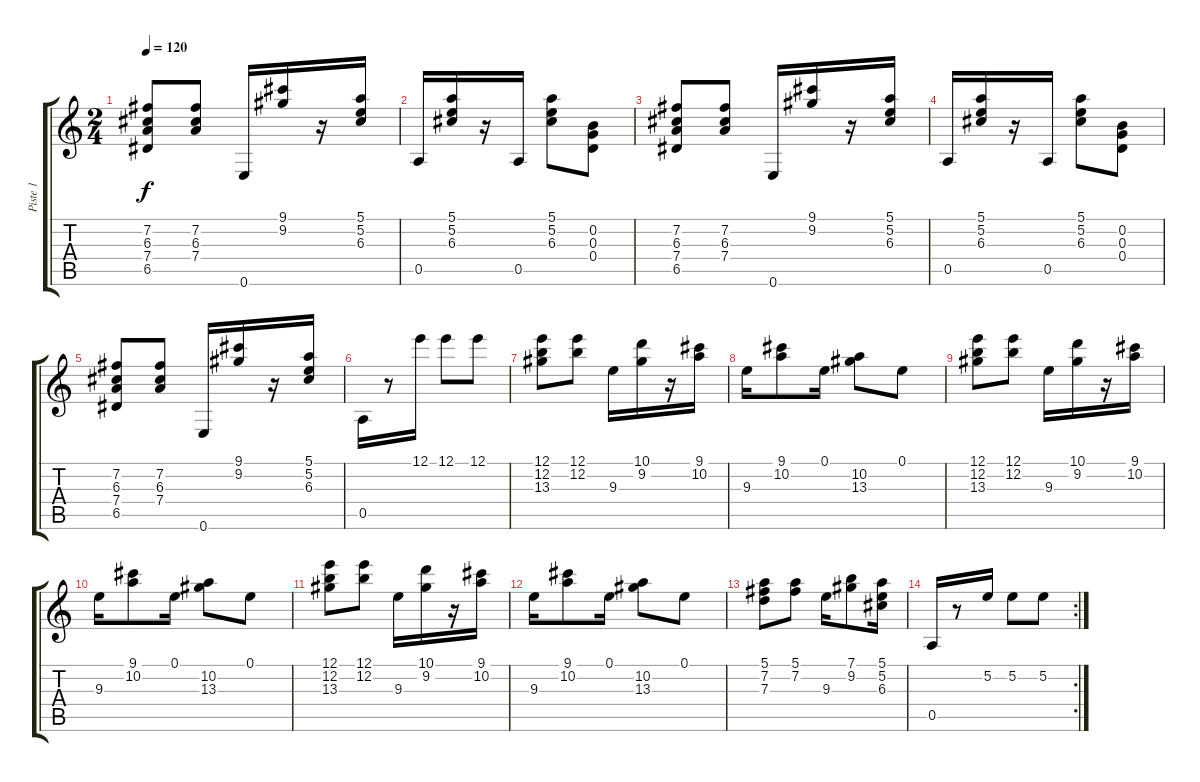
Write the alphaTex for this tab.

\track ("Piste 1" "Piste 1") {instrument acousticguitarnylon}
\staff {score tabs}
\tuning (E4 B3 G3 D3 A2 E2) {hide}
\ts (2 4)
\tempo 120
\clef g2
\ks c
(7.2 6.3 7.4 6.5).8{dy f} (7.2 6.3 7.4).8 0.6.16 (9.1 9.2).16 r.16 (5.1 5.2 6.3).16 |
0.5.16 (5.1 5.2 6.3).16 r.16 0.5.16 (5.1 5.2 6.3).8 (0.2 0.3 0.4).8 |
(7.2 6.3 7.4 6.5).8 (7.2 6.3 7.4).8 0.6.16 (9.1 9.2).16 r.16 (5.1 5.2 6.3).16 |
0.5.16 (5.1 5.2 6.3).16 r.16 0.5.16 (5.1 5.2 6.3).8 (0.2 0.3 0.4).8 |
(7.2 6.3 7.4 6.5).8 (7.2 6.3 7.4).8 0.6.16 (9.1 9.2).16 r.16 (5.1 5.2 6.3).16 |
0.5.16 r.8 12.1.16 12.1.8 12.1.8 |
(12.1 12.2 13.3).8 (12.1 12.2).8 9.3.16 (10.1 9.2).16 r.16 (9.1 10.2).16 |
9.3.16 (9.1 10.2).8 0.1.16 (10.2 13.3).8 0.1.8 |
(12.1 12.2 13.3).8 (12.1 12.2).8 9.3.16 (10.1 9.2).16 r.16 (9.1 10.2).16 |
9.3.16 (9.1 10.2).8 0.1.16 (10.2 13.3).8 0.1.8 |
(12.1 12.2 13.3).8 (12.1 12.2).8 9.3.16 (10.1 9.2).16 r.16 (9.1 10.2).16 |
9.3.16 (9.1 10.2).8 0.1.16 (10.2 13.3).8 0.1.8 |
(5.1 7.2 7.3).8 (5.1 7.2).8 9.3.16 (7.1 9.2).8 (5.1 5.2 6.3).16 |
\rc 2
0.5.16 r.8 5.2.16 5.2.8 5.2.8
